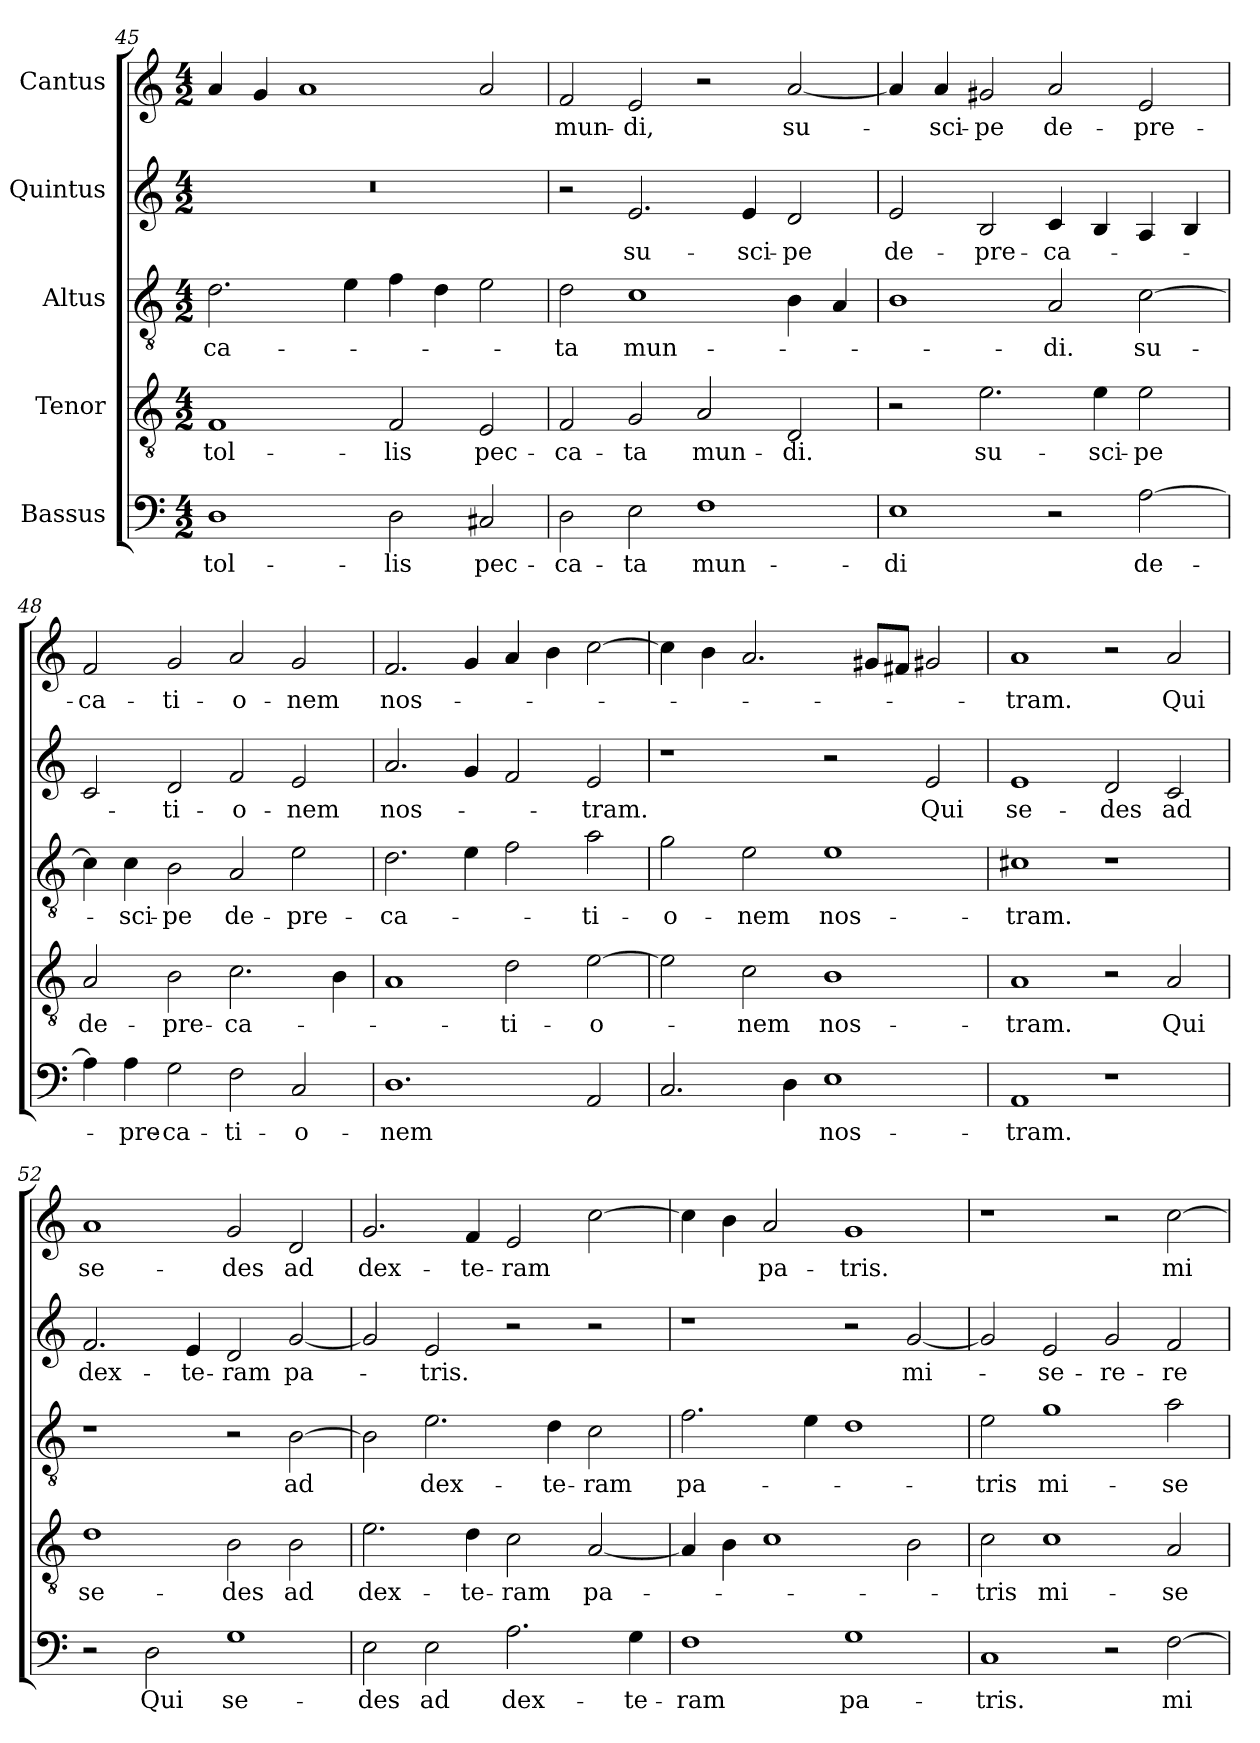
**kern	**text	**kern	**text	**kern	**text	**kern	**text	**kern	**text
*part5	*part5	*part4	*part4	*part3	*part3	*part2	*part2	*part1	*part1
*staff5	*staff5	*staff4	*staff4	*staff3	*staff3	*staff2	*staff2	*staff1	*staff1
*I"Bassus	*	*I"Tenor	*	*I"Altus	*	*I"Quintus	*	*I"Cantus	*
*clefF4	*	*clefGv2	*	*clefGv2	*	*clefG2	*	*clefG2	*
*k[]	*	*k[]	*	*k[]	*	*k[]	*	*k[]	*
*M4/2	*	*M4/2	*	*M4/2	*	*M4/2	*	*M4/2	*
=45	=45	=45	=45	=45	=45	=45	=45	=45	=45
1D\	tol-	1F/	tol-	2.d\	-ca-	0r	.	4a/	.
.	.	.	.	.	.	.	.	4g/	.
.	.	.	.	.	.	.	.	1a/	.
.	.	.	.	4e\	.	.	.	.	.
2D\	-lis	2F/	-lis	4f\	.	.	.	.	.
.	.	.	.	4d\	.	.	.	.	.
2C#X/	pec-	2E/	pec-	2e\	.	.	.	2a/	.
=46	=46	=46	=46	=46	=46	=46	=46	=46	=46
2D\	-ca-	2F/	-ca-	2d\	-ta	2r	.	2f/	mun-
2E\	-ta	2G/	-ta	1c\	mun-	2.e/	su-	2e/	-di,
1F\	mun-	2A/	mun-	.	.	.	.	2r	.
.	.	.	.	.	.	4e/	-sci-	.	.
.	.	2D/	-di.	4B\	.	2d/	-pe	[2a/	su-
.	.	.	.	4A/	.	.	.	.	.
=47	=47	=47	=47	=47	=47	=47	=47	=47	=47
1E\	-di	2r	.	1B\	.	2e/	de-	4a/]	.
.	.	.	.	.	.	.	.	4a/	-sci-
.	.	2.e\	su-	.	.	2B/	-pre-	2g#X/	-pe
2r	.	.	.	2A/	-di.	4c/	-ca-	2a/	de-
.	.	4e\	-sci-	.	.	4B/	.	.	.
[2A\	de-	2e\	-pe	[2c\	su-	4A/	.	2e/	-pre-
.	.	.	.	.	.	4B/	.	.	.
=48	=48	=48	=48	=48	=48	=48	=48	=48	=48
4A\]	.	2A/	de-	4c\]	.	2c/	.	2f/	-ca-
4A\	-pre-	.	.	4c\	-sci-	.	.	.	.
2G\	-ca-	2B\	-pre-	2B\	-pe	2d/	-ti-	2g/	-ti-
2F\	-ti-	2.c\	-ca-	2A/	de-	2f/	-o-	2a/	-o-
2C/	-o-	.	.	2e\	-pre-	2e/	-nem	2g/	-nem
.	.	4B\	.	.	.	.	.	.	.
=49	=49	=49	=49	=49	=49	=49	=49	=49	=49
1.D\	-nem	1A/	.	2.d\	-ca-	2.a/	nos-	2.f/	nos-
.	.	.	.	4e\	.	4g/	.	4g/	.
.	.	2d\	-ti-	2f\	.	2f/	.	4a/	.
.	.	.	.	.	.	.	.	4b\	.
2AA/	.	[2e\	-o-	2a\	-ti-	2e/	-tram.	[2cc\	.
=50	=50	=50	=50	=50	=50	=50	=50	=50	=50
2.C/	.	2e\]	.	2g\	-o-	1r	.	4cc\]	.
.	.	.	.	.	.	.	.	4b\	.
.	.	2c\	-nem	2e\	-nem	.	.	2.a/	.
4D\	.	.	.	.	.	.	.	.	.
1E\	nos-	1B\	nos-	1e\	nos-	2r	.	.	.
.	.	.	.	.	.	.	.	8g#X/L	.
.	.	.	.	.	.	.	.	8f#X/J	.
.	.	.	.	.	.	2e/	Qui	2g#X/	.
=51	=51	=51	=51	=51	=51	=51	=51	=51	=51
1AA/	-tram.	1A/	-tram.	1c#X\	-tram.	1e/	se-	1a/	-tram.
1r	.	2r	.	1r	.	2d/	-des	2r	.
.	.	2A/	Qui	.	.	2c/	ad	2a/	Qui
=52	=52	=52	=52	=52	=52	=52	=52	=52	=52
2r	.	1d\	se-	1r	.	2.f/	dex-	1a/	se-
2D\	Qui	.	.	.	.	.	.	.	.
.	.	.	.	.	.	4e/	-te-	.	.
1G\	se-	2B\	-des	2r	.	2d/	-ram	2g/	-des
.	.	2B\	ad	[2B\	ad	[2g/	pa-	2d/	ad
=53	=53	=53	=53	=53	=53	=53	=53	=53	=53
2E\	-des	2.e\	dex-	2B\]	.	2g/]	.	2.g/	dex-
2E\	ad	.	.	2.e\	dex-	2e/	-tris.	.	.
.	.	4d\	-te-	.	.	.	.	4f/	-te-
2.A\	dex-	2c\	-ram	.	.	2r	.	2e/	-ram
.	.	.	.	4d\	-te-	.	.	.	.
.	.	[2A/	pa-	2c\	-ram	2r	.	[2cc\	.
4G\	-te-	.	.	.	.	.	.	.	.
=54	=54	=54	=54	=54	=54	=54	=54	=54	=54
1F\	-ram	4A/]	.	2.f\	pa-	1r	.	4cc\]	.
.	.	4B\	.	.	.	.	.	4b\	.
.	.	1c\	.	.	.	.	.	2a/	pa-
.	.	.	.	4e\	.	.	.	.	.
1G\	pa-	.	.	1d\	.	2r	.	1g/	-tris.
.	.	2B\	.	.	.	[2g/	mi-	.	.
=55	=55	=55	=55	=55	=55	=55	=55	=55	=55
1C/	-tris.	2c\	-tris	2e\	-tris	2g/]	.	1r	.
.	.	1c\	mi-	1g\	mi-	2e/	-se-	.	.
2r	.	.	.	.	.	2g/	-re-	2r	.
[2F\	mi-	2A/	-se-	2a\	-se-	2f/	-re	[2cc\	mi-
=	=	=	=	=	=	=	=	=	=
*-	*-	*-	*-	*-	*-	*-	*-	*-	*-
